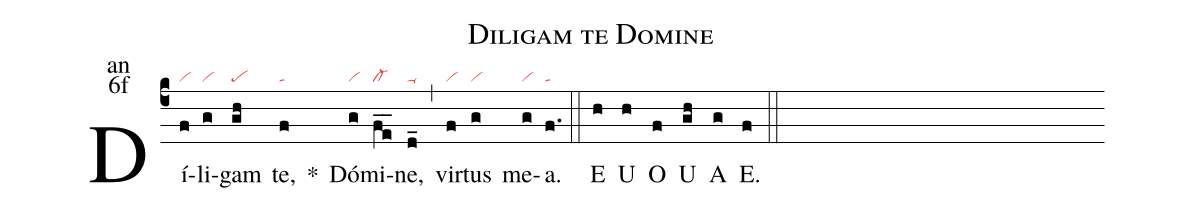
name:Diligam te Domine;
office-part:an;
mode:6f;
nabc-lines:1;
%%
(c4) Dí(f|vi)li(g|vi)gam(gh|pe) te,(f|ta) <sp>*</sp>() Dó(g|vi)mi(fe__|cl-)ne,(d_|ta-) (,) vir(f|vi)tus(g|vi) me(g|vi)a.(f.|ta) (::) <eu>E(h) U(h) O(f) U(gh) A(g) E.(f) </eu>(::)
